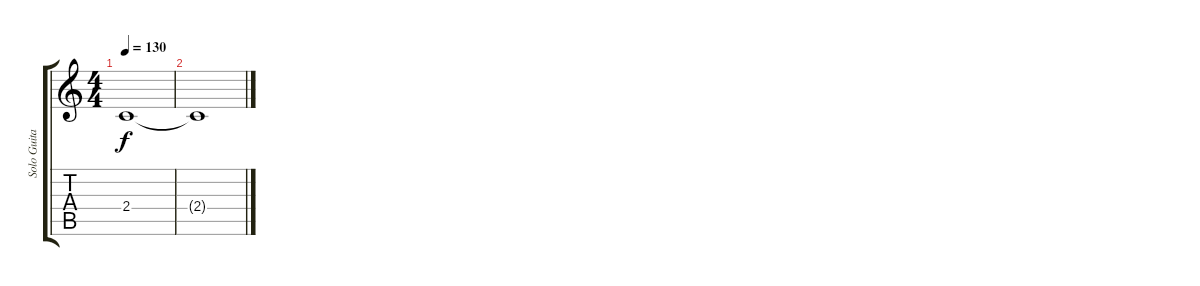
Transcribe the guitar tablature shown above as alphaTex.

\track ("Solo Guitar" "Solo Guita") {instrument distortionguitar}
\staff {score tabs}
\tuning (C4 G3 Eb3 Bb2 F2 C2) {hide}
\ts (4 4)
\tempo 130
\clef g2
\ks c
2.4.1{dy f} |
2.4{t}.1
